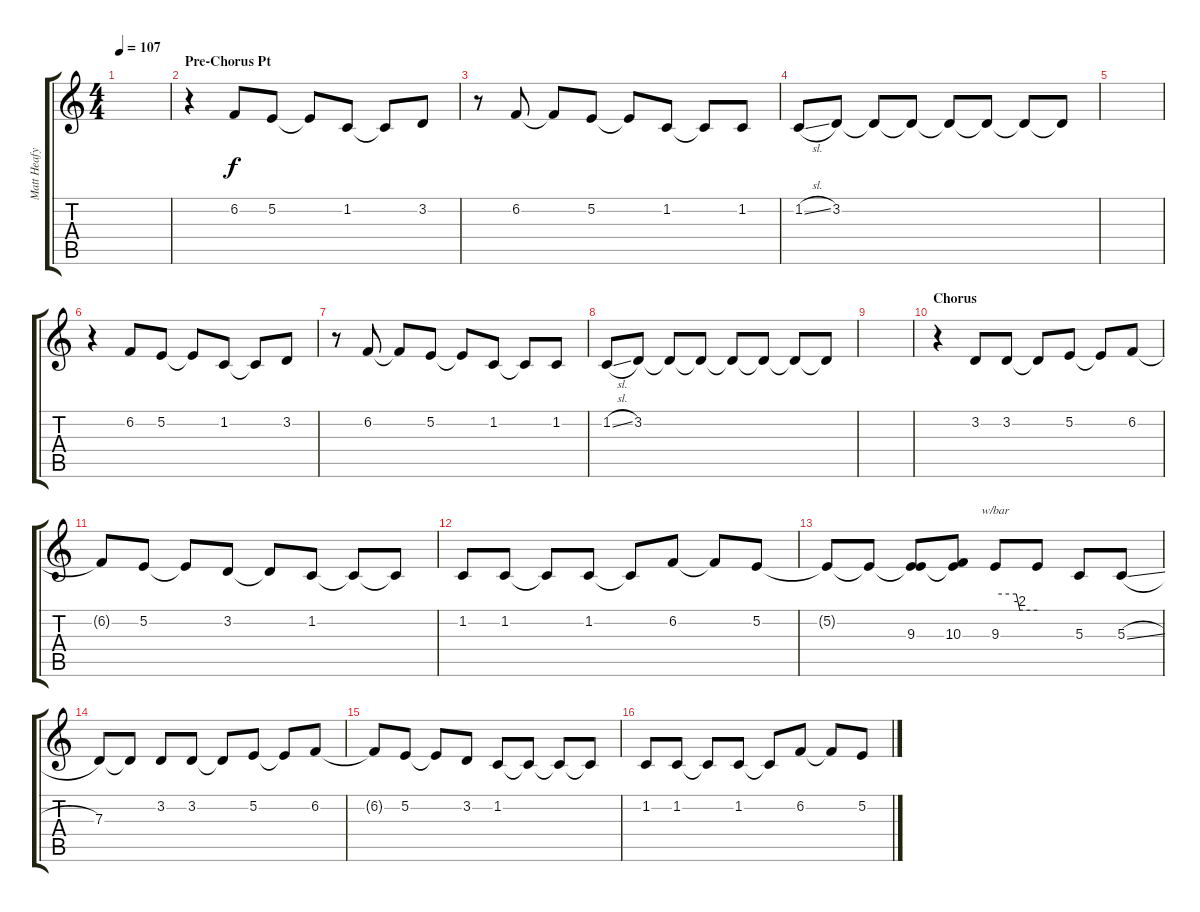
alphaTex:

\track ("Matt Heafy Vocals" "Matt Heafy") {instrument lead2sawtooth}
\staff {score tabs}
\tuning (E4 B3 G3 D3 A2 D2) {hide}
\ts (4 4)
\tempo 107
\clef g2
\ks c
|
\section ("" "Pre-Chorus Pt")
r.4 6.2.8 5.2.8 5.2{t}.8 1.2.8 1.2{t}.8 3.2.8 |
r.8 6.2.8 6.2{t}.8 5.2.8 5.2{t}.8 1.2.8 1.2{t}.8 1.2.8 |
1.2{sl}.8 3.2.8 3.2{t}.8 3.2{t}.8 3.2{t}.8 3.2{t}.8 3.2{t}.8 3.2{t}.8 |
|
r.4 6.2.8 5.2.8 5.2{t}.8 1.2.8 1.2{t}.8 3.2.8 |
r.8 6.2.8 6.2{t}.8 5.2.8 5.2{t}.8 1.2.8 1.2{t}.8 1.2.8 |
1.2{sl}.8 3.2.8 3.2{t}.8 3.2{t}.8 3.2{t}.8 3.2{t}.8 3.2{t}.8 3.2{t}.8 |
|
\section ("" "Chorus")
r.4 3.2.8 3.2.8 3.2{t}.8 5.2.8 5.2{t}.8 6.2.8 |
6.2{t}.8 5.2.8 5.2{t}.8 3.2.8 3.2{t}.8 1.2.8 1.2{t}.8 1.2{t}.8 |
1.2.8 1.2.8 1.2{t}.8 1.2.8 1.2{t}.8 6.2.8 6.2{t}.8 5.2.8 |
5.2{t}.8 5.2{t}.8 (5.2{t} 9.3).8 (5.2{t} 10.3).8 9.3.8{tbe (custom default 0 0 30 0 35 -8 60 -8)} 9.3{t}.8 5.3.8 5.3{sl}.8 |
7.3.8 7.3{t}.8 3.2.8 3.2.8 3.2{t}.8 5.2.8 5.2{t}.8 6.2.8 |
6.2{t}.8 5.2.8 5.2{t}.8 3.2.8 1.2.8 1.2{t}.8 1.2{t}.8 1.2{t}.8 |
1.2.8 1.2.8 1.2{t}.8 1.2.8 1.2{t}.8 6.2.8 6.2{t}.8 5.2.8
